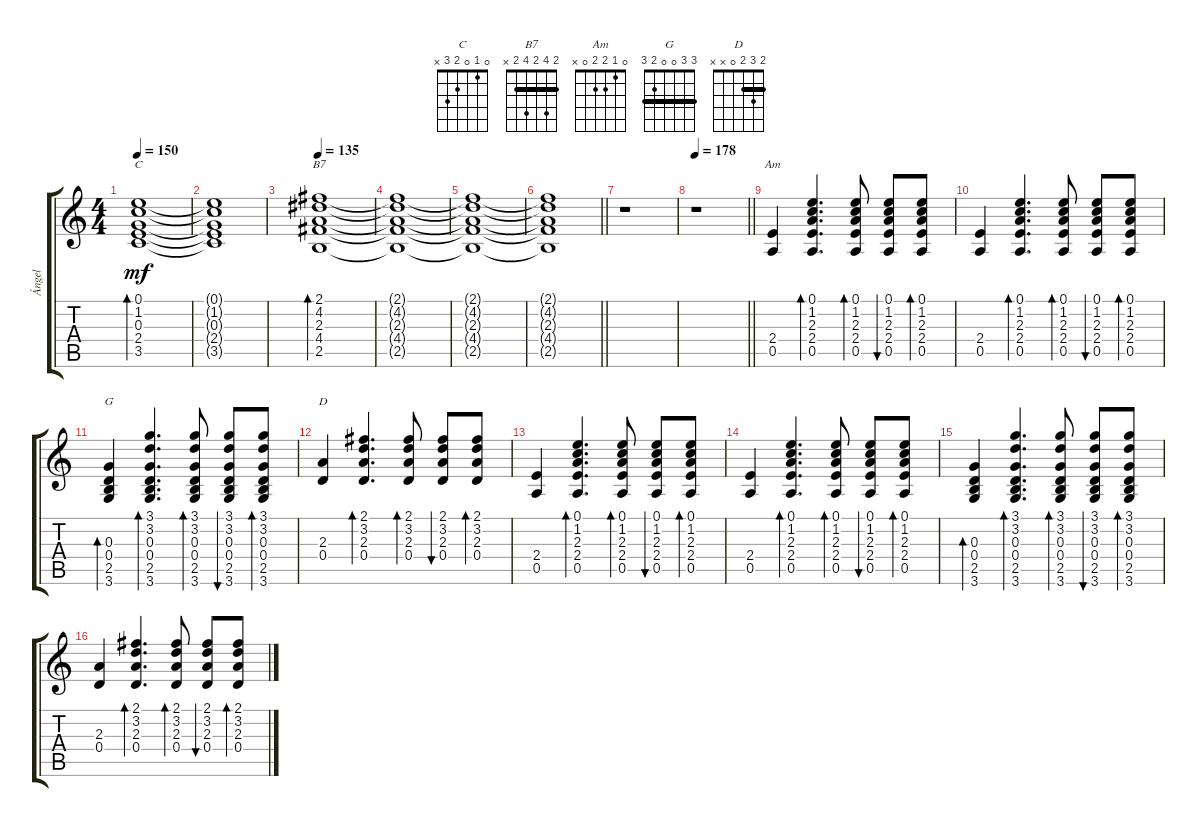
\track ("Ángel" "Ángel") {instrument acousticguitarsteel}
\staff {score tabs}
\tuning (E4 B3 G3 D3 A2 E2) {hide}
\chord ("C" 0 1 0 2 3 x)
\chord ("B7" 2 4 2 4 2 x) {barre 2}
\chord ("Am" 0 1 2 2 0 x)
\chord ("G" 3 3 0 0 2 3) {barre 3}
\chord ("D" 2 3 2 0 x x) {barre 2}
\ts (4 4)
\tempo 150
\clef g2
\ks c
(0.1 1.2 0.3 2.4 3.5).1{bd 120 ch "C" dy mf} |
(0.1{t} 1.2{t} 0.3{t} 2.4{t} 3.5{t}).1 |
\tempo 135
(2.1 4.2 2.3 4.4 2.5).1{bd 120 ch "B7"} |
(2.1{t} 4.2{t} 2.3{t} 4.4{t} 2.5{t}).1 |
(2.1{t} 4.2{t} 2.3{t} 4.4{t} 2.5{t}).1 |
\barLineRight lightlight
(2.1{t} 4.2{t} 2.3{t} 4.4{t} 2.5{t}).1 |
r.1 |
\tempo 178
\barLineRight lightlight
r.1 |
(2.4 0.5).4{ch "Am"} (0.1 1.2 2.3 2.4 0.5).4{d bd 30} (0.1 1.2 2.3 2.4 0.5).8{bd 30} (0.1 1.2 2.3 2.4 0.5).8{bu 30} (0.1 1.2 2.3 2.4 0.5).8{bd 30} |
(2.4 0.5).4 (0.1 1.2 2.3 2.4 0.5).4{d bd 30} (0.1 1.2 2.3 2.4 0.5).8{bd 30} (0.1 1.2 2.3 2.4 0.5).8{bu 30} (0.1 1.2 2.3 2.4 0.5).8{bd 30} |
(0.3 0.4 2.5 3.6).4{bd 30 ch "G"} (3.1 3.2 0.3 0.4 2.5 3.6).4{d bd 30} (3.1 3.2 0.3 0.4 2.5 3.6).8{bd 30} (3.1 3.2 0.3 0.4 2.5 3.6).8{bu 30} (3.1 3.2 0.3 0.4 2.5 3.6).8{bd 30} |
(2.3 0.4).4{ch "D"} (2.1 3.2 2.3 0.4).4{d bd 30} (2.1 3.2 2.3 0.4).8{bd 30} (2.1 3.2 2.3 0.4).8{bu 30} (2.1 3.2 2.3 0.4).8{bd 30} |
(2.4 0.5).4 (0.1 1.2 2.3 2.4 0.5).4{d bd 30} (0.1 1.2 2.3 2.4 0.5).8{bd 30} (0.1 1.2 2.3 2.4 0.5).8{bu 30} (0.1 1.2 2.3 2.4 0.5).8{bd 30} |
(2.4 0.5).4 (0.1 1.2 2.3 2.4 0.5).4{d bd 30} (0.1 1.2 2.3 2.4 0.5).8{bd 30} (0.1 1.2 2.3 2.4 0.5).8{bu 30} (0.1 1.2 2.3 2.4 0.5).8{bd 30} |
(0.3 0.4 2.5 3.6).4{bd 30} (3.1 3.2 0.3 0.4 2.5 3.6).4{d bd 30} (3.1 3.2 0.3 0.4 2.5 3.6).8{bd 30} (3.1 3.2 0.3 0.4 2.5 3.6).8{bu 30} (3.1 3.2 0.3 0.4 2.5 3.6).8{bd 30} |
(2.3 0.4).4 (2.1 3.2 2.3 0.4).4{d bd 30} (2.1 3.2 2.3 0.4).8{bd 30} (2.1 3.2 2.3 0.4).8{bu 30} (2.1 3.2 2.3 0.4).8{bd 30}
